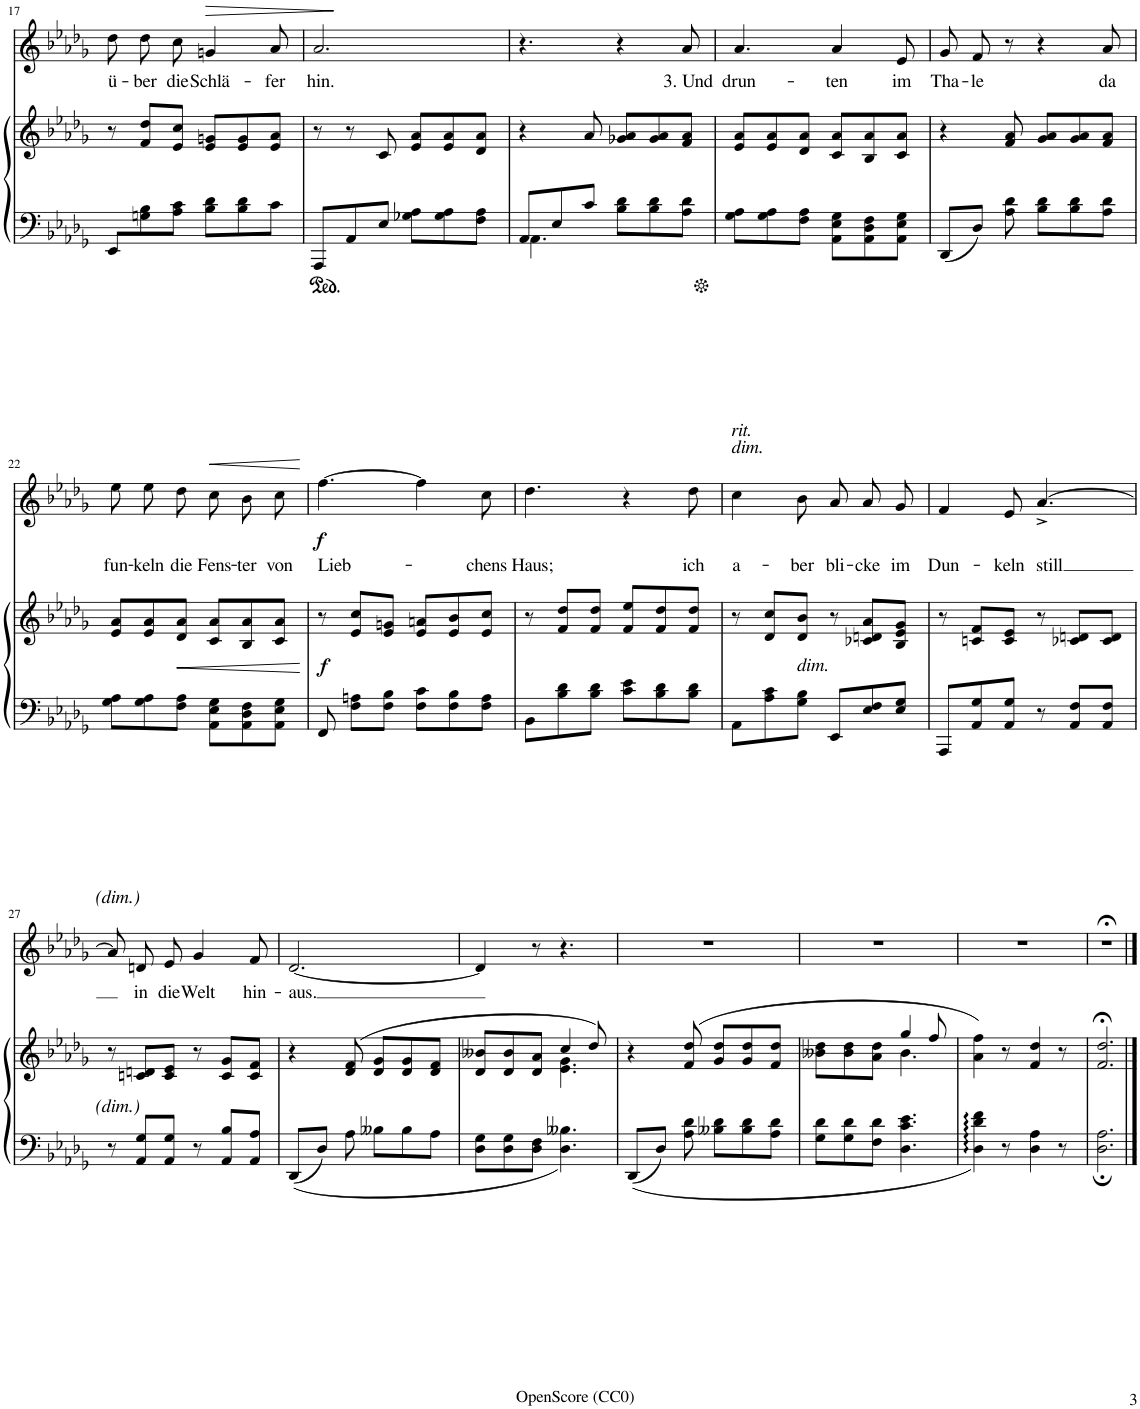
**kern	**kern	**dynam	**kern	**text	**dynam
*part2	*part2	*part2	*part1	*part1	*part1
*staff3	*staff2	*staff2/3	*staff1	*staff1	*staff1
*I"Piano	*	*	*I"Voice	*	*
*I'Pno	*	*	*	*	*
!!LO:PB:g=z
*clefF4	*clefG2	*	*clefG2	*	*
*k[b-e-a-d-g-]	*k[b-e-a-d-g-]	*	*k[b-e-a-d-g-]	*	*
*M6/8	*M6/8	*	*M6/8	*	*
=17	=17	=17	=17	=17	=17
!	!	!	!	!LO:LY:b	!
8EE-/L	8r	.	8dd-\L	ü-	.
!	!	!	!	!LO:LY:b	!
8Gn\ 8B-\	8f/ 8dd-/L	.	8dd-\	-ber	.
!	!	!	!	!LO:LY:b	!
8A-\ 8c\J	8e-/ 8cc/J	.	8cc\J	die	.
!	!	!	!	!LO:LY:b	!LO:HP:b
8B-\ 8d-\L	8e-/ 8gn/L	.	4gn/	Schlä-	>
8B-\ 8d-\	8e-/ 8g/	.	.	.	.
!	!	!	!	!LO:LY:b	!
8c\J	8e-/ 8a-/J	.	8a-/	-fer	.
.	.	.	.	.	]
=18	=18	=18	=18	=18	=18
!	!	!	!	!LO:LY:b	!
8AAA-/L	8r	.	2.a-/	hin.	.
8AA-/	8r	.	.	.	.
8E-/J	8c/	.	.	.	.
8G-X\ 8A-\L	8e-/ 8a-/L	.	.	.	.
8G-\ 8A-\	8e-/ 8a-/	.	.	.	.
8F\ 8A-\J	8d-/ 8a-/J	.	.	.	.
=19	=19	=19	=19	=19	=19
*^	*	*	*	*	*
8AA-/L	4.AA-\	4r	.	4.r	.	.
8E-/	.	.	.	.	.	.
8c/J	.	8a-/	.	.	.	.
8B-\ 8d-\L	4.ryy	8g-X/ 8a-/L	.	4r	.	.
8B-\ 8d-\	.	8g-/ 8a-/	.	.	.	.
!	!	!	!	!	!LO:LY:b	!
8A-\ 8d-\J	.	8f/ 8a-/J	.	8a-/	3. Und	.
*v	*v	*	*	*	*	*
=20	=20	=20	=20	=20	=20
!	!	!	!	!LO:LY:b	!
8G-\ 8A-\L	8e-/ 8a-/L	.	4.a-/	drun-	.
8G-\ 8A-\	8e-/ 8a-/	.	.	.	.
8F\ 8A-\J	8d-/ 8a-/J	.	.	.	.
!	!	!	!	!LO:LY:b	!
8AA-\ 8E-\ 8G-\L	8c/ 8a-/L	.	4a-/	-ten	.
8AA-\ 8D-\ 8F\	8B-/ 8a-/	.	.	.	.
!	!	!	!	!LO:LY:b	!
8AA-\ 8E-\ 8G-\J	8c/ 8a-/J	.	8e-/	im	.
=21	=21	=21	=21	=21	=21
!	!	!	!	!LO:LY:b	!
8DD-/L	4r	.	8g-/L	Tha-	.
!	!	!	!	!LO:LY:b	!
8D-/J	.	.	8f/J	-le	.
8A-\ 8d-\	8f/ 8a-/	.	8r	.	.
8B-\ 8d-\L	8g-/ 8a-/L	.	4r	.	.
8B-\ 8d-\	8g-/ 8a-/	.	.	.	.
!	!	!	!	!LO:LY:b	!
8A-\ 8d-\J	8f/ 8a-/J	.	8a-/	da	.
!!LO:LB:g=z
=22	=22	=22	=22	=22	=22
!	!	!	!	!LO:LY:b	!
8G-\ 8A-\L	8e-/ 8a-/L	.	8ee-\L	fun-	.
!	!	!	!	!LO:LY:b	!
8G-\ 8A-\	8e-/ 8a-/	.	8ee-\	-keln	.
!	!	!LO:HP:b	!	!LO:LY:b	!
8F\ 8A-\J	8d-/ 8a-/J	<	8dd-\J	die	.
!	!	!	!	!LO:LY:b	!LO:HP:b
8AA-\ 8E-\ 8G-\L	8c/ 8a-/L	.	8cc\L	Fens-	<
!	!	!	!	!LO:LY:b	!
8AA-\ 8D-\ 8F\	8B-/ 8a-/	.	8b-\	-ter	.
!	!	!	!	!LO:LY:b	!
8AA-\ 8E-\ 8G-\J	8c/ 8a-/J	.	8cc\J	von	.
.	.	[	.	.	[
=23	=23	=23	=23	=23	=23
!	!	!LO:DY:b	!	!LO:LY:b	!LO:DY:b
8FF/	8r	f	[4.ff\	Lieb-	f
8F\ 8An\L	8e-/ 8cc/L	.	.	.	.
8F\ 8B-\J	8e-/ 8gn/J	.	.	.	.
8F\ 8c\L	8e-/ 8an/L	.	4ff\]	.	.
8F\ 8B-\	8e-/ 8b-/	.	.	.	.
!	!	!	!	!LO:LY:b	!
8F\ 8A\J	8e-/ 8cc/J	.	8cc\	-chens	.
=24	=24	=24	=24	=24	=24
!	!	!	!	!LO:LY:b	!
8BB-\L	8r	.	4.dd-\	Haus;	.
8B-\ 8d-\	8f/ 8dd-/L	.	.	.	.
8B-\ 8d-\J	8f/ 8dd-/J	.	.	.	.
8c\ 8e-\L	8f/ 8ee-/L	.	4r	.	.
8B-\ 8d-\	8f/ 8dd-/	.	.	.	.
!	!	!	!	!LO:LY:b	!
8B-\ 8d-\J	8f/ 8dd-/J	.	8dd-\	ich	.
=25	=25	=25	=25	=25	=25
!	!	!	!LO:TX:a:i:t=rit.	!	!
!	!	!	!LO:TX:a:i:t=dim.	!	!
!	!	!	!	!LO:LY:b	!
8AA-\L	8r	.	4cc\	a-	.
8A-\ 8c\	8d-/ 8cc/L	.	.	.	.
!	!LO:TX:b:i:t=dim.	!	!	!	!
!	!	!	!	!LO:LY:b	!
8G-\ 8B-\J	8d-/ 8b-/J	.	8b-\	-ber	.
!	!	!	!	!LO:LY:b	!
8EE-/L	8r	.	8a-/L	bli-	.
!	!	!	!	!LO:LY:b	!
8E-/ 8F/	8c-X/ 8dn/ 8a-/L	.	8a-/	-cke	.
!	!	!	!	!LO:LY:b	!
8E-/ 8G-/J	8B-/ 8e-/ 8g-/J	.	8g-/J	im	.
=26	=26	=26	=26	=26	=26
!	!	!	!	!LO:LY:b	!
8AAA-/L	8r	.	4f/	Dun-	.
8AA-/ 8G-/	8cn/ 8f/L	.	.	.	.
!	!	!	!	!LO:LY:b	!
8AA-/ 8G-/J	8c/ 8e-/J	.	8e-/	-keln	.
!	!	!	!	!LO:LY:b	!
8r	8r	.	[>4.a-^/	still	.
8AA-/ 8F/L	8c-X/ 8dn/L	.	.	.	.
8AA-/ 8F/J	8c-/ 8d/J	.	.	.	.
!!LO:LB:g=z
=27	=27	=27	=27	=27	=27
8r	8r	.	8a-/L]	.	.
!	!	!	!	!LO:LY:b	!
8AA-/ 8G-/L	8cn/ 8dn/L	.	8dn/	in	.
!	!	!	!	!LO:LY:b	!
8AA-/ 8G-/J	8c/ 8e-/J	.	8e-/J	die	.
!	!	!	!	!LO:LY:b	!
8r	8r	.	4g-/	Welt	.
8AA-/ 8B-/L	8c/ 8g-/L	.	.	.	.
!	!	!	!	!LO:LY:b	!
8AA-/ 8A-/J	8c/ 8f/J	.	8f/	hin-	.
=28	=28	=28	=28	=28	=28
!	!	!	!	!LO:LY:b	!
8DD-/L	4r	.	[2.d-/	-aus.	.
8D-/J	.	.	.	.	.
8A-\	(8d-/ 8f/	.	.	.	.
8B--X\L	8d-/ 8g-/L	.	.	.	.
8B--\	8d-/ 8g-/	.	.	.	.
8A-\J	8d-/ 8f/J	.	.	.	.
=29	=29	=29	=29	=29	=29
*	*^	*	*	*	*
8D-\ 8G-\L	8d-/ 8b--X/L	4.ryy	.	4d-/]	.	.
8D-\ 8G-\	8d-/ 8b--/	.	.	.	.	.
8D-\ 8F\J	8d-/ 8a-/J	.	.	8r	.	.
4.D-\ 4.B--X\	4cc/	4.e-\ 4.g-\	.	4.r	.	.
.	8dd-/)	.	.	.	.	.
*	*v	*v	*	*	*	*
=30	=30	=30	=30	=30	=30
8DD-/L	4r	.	2.r	.	.
8D-/J	.	.	.	.	.
8A-\ 8d-\	(8f/ 8dd-/	.	.	.	.
8B--X\ 8d-\L	8g-/ 8dd-/L	.	.	.	.
8B--\ 8d-\	8g-/ 8dd-/	.	.	.	.
8A-\ 8d-\J	8f/ 8dd-/J	.	.	.	.
=31	=31	=31	=31	=31	=31
*	*^	*	*	*	*
8G-\ 8d-\L	8b--X\ 8dd-\L	4.ryy	.	2.r	.	.
8G-\ 8d-\	8b--\ 8dd-\	.	.	.	.	.
8F\ 8d-\J	8a-\ 8dd-\J	.	.	.	.	.
4.D-\ 4.c\ 4.e-\	4gg-/	4.b--\	.	.	.	.
.	8ff/	.	.	.	.	.
*	*v	*v	*	*	*	*
=32	=32	=32	=32	=32	=32
4D-\: 4d-\: 4f\:	4a-\ 4ff\)	.	2.r	.	.
8r	8r	.	.	.	.
4D-\ 4A-\	4f/ 4dd-/	.	.	.	.
8r	8r	.	.	.	.
=33	=33	=33	=33	=33	=33
2.D-\; 2.A-\;	2.f/;< 2.dd-/;<	.	2.r;<	.	.
==	==	==	==	==	==
*-	*-	*-	*-	*-	*-
